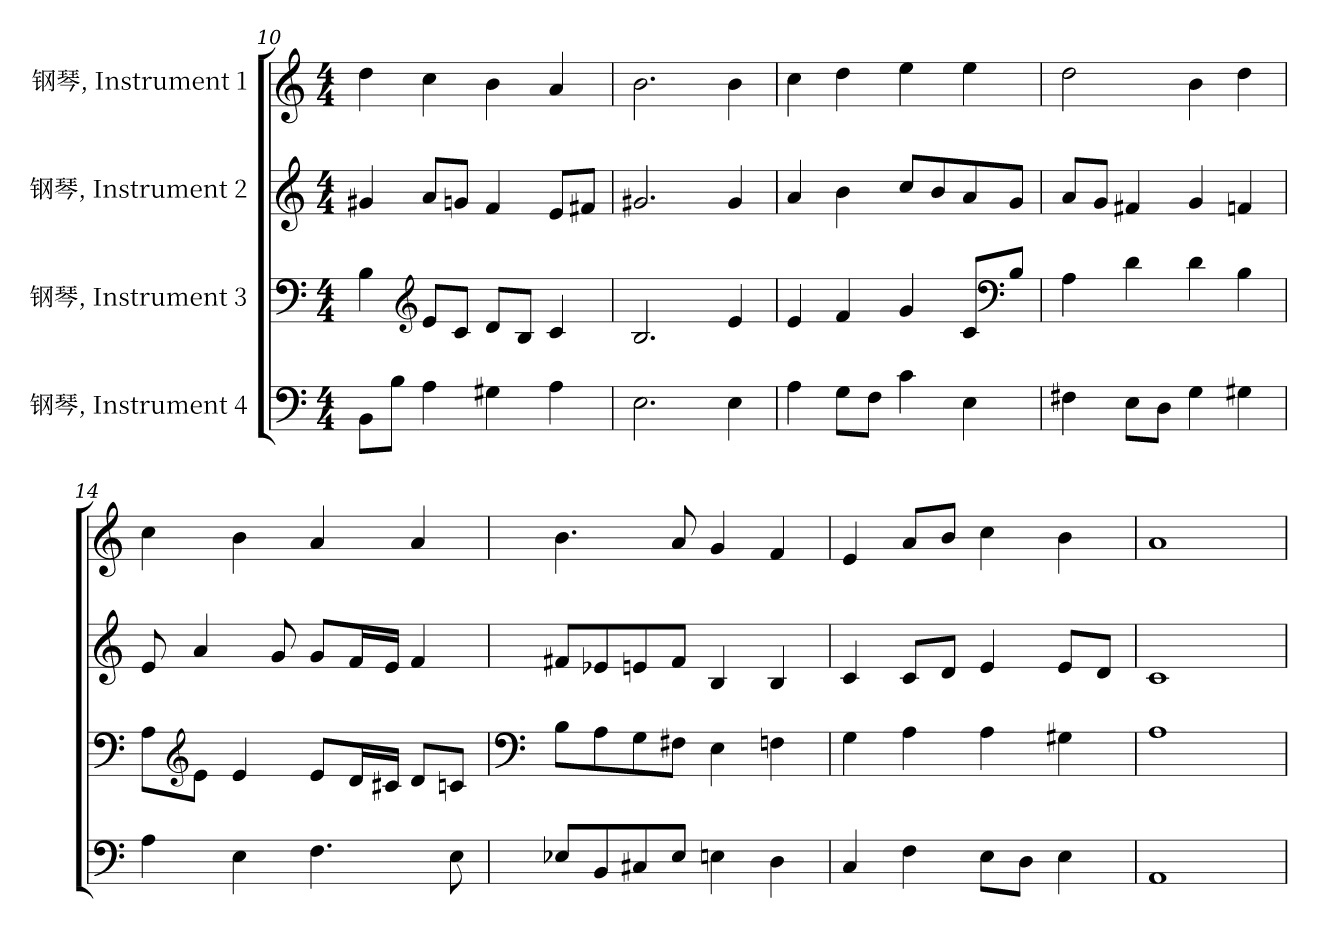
**kern	**kern	**kern	**kern
*part4	*part3	*part2	*part1
*staff4	*staff3	*staff2	*staff1
*I"钢琴, Instrument 4	*I"钢琴, Instrument 3	*I"钢琴, Instrument 2	*I"钢琴, Instrument 1
*clefF4	*clefF4	*clefG2	*clefG2
*k[]	*k[]	*k[]	*k[]
*M4/4	*M4/4	*M4/4	*M4/4
=10	=10	=10	=10
8BB\L	4B\	4g#X/	4dd\
8B\J	.	.	.
*	*clefG2	*	*
4A\	8e/L	8a/L	4cc\
.	8c/J	8gn/J	.
4G#X\	8d/L	4f/	4b\
.	8B/J	.	.
4A\	4c/	8e/L	4a/
.	.	8f#X/J	.
!!LO:LB:g=z
=11	=11	=11	=11
2.E\	2.B/	2.g#X/	2.b\
4E\	4e/	4g#/	4b\
=12	=12	=12	=12
4A\	4e/	4a/	4cc\
8G\L	4f/	4b\	4dd\
8F\J	.	.	.
4c\	4g/	8cc/L	4ee\
.	.	8b/	.
4E\	8c/L	8a/	4ee\
*	*clefF4	*	*
.	8B/J	8g/J	.
=13	=13	=13	=13
4F#X\	4A\	8a/L	2dd\
.	.	8g/J	.
8E\L	4d\	4f#X/	.
8D\J	.	.	.
4G\	4d\	4g/	4b\
4G#X\	4B\	4fn/	4dd\
=14	=14	=14	=14
4A\	8A\L	8e/	4cc\
*	*clefG2	*	*
.	8e\J	4a/	.
4E\	4e/	.	4b\
.	.	8g/	.
4.F\	8e/L	8g/L	4a/
.	16d/L	16f/L	.
.	16c#X/JJ	16e/JJ	.
.	8d/L	4f/	4a/
8E\	8cn/J	.	.
!!LO:PB:g=z
=15	=15	=15	=15
*	*clefF4	*	*
8E-X/L	8B\L	8f#X/L	4.b\
8BB/	8A\	8e-X/	.
8C#X/	8G\	8en/	.
8E-/J	8F#X\J	8f#/J	8a/
4En\	4E\	4B/	4g/
4D\	4Fn\	4B/	4f/
=16	=16	=16	=16
4C/	4G\	4c/	4e/
4F\	4A\	8c/L	8a/L
.	.	8d/J	8b/J
8E\L	4A\	4e/	4cc\
8D\J	.	.	.
4E\	4G#X\	8e/L	4b\
.	.	8d/J	.
=17	=17	=17	=17
1AA	1A	1c	1a
=	=	=	=
*-	*-	*-	*-
